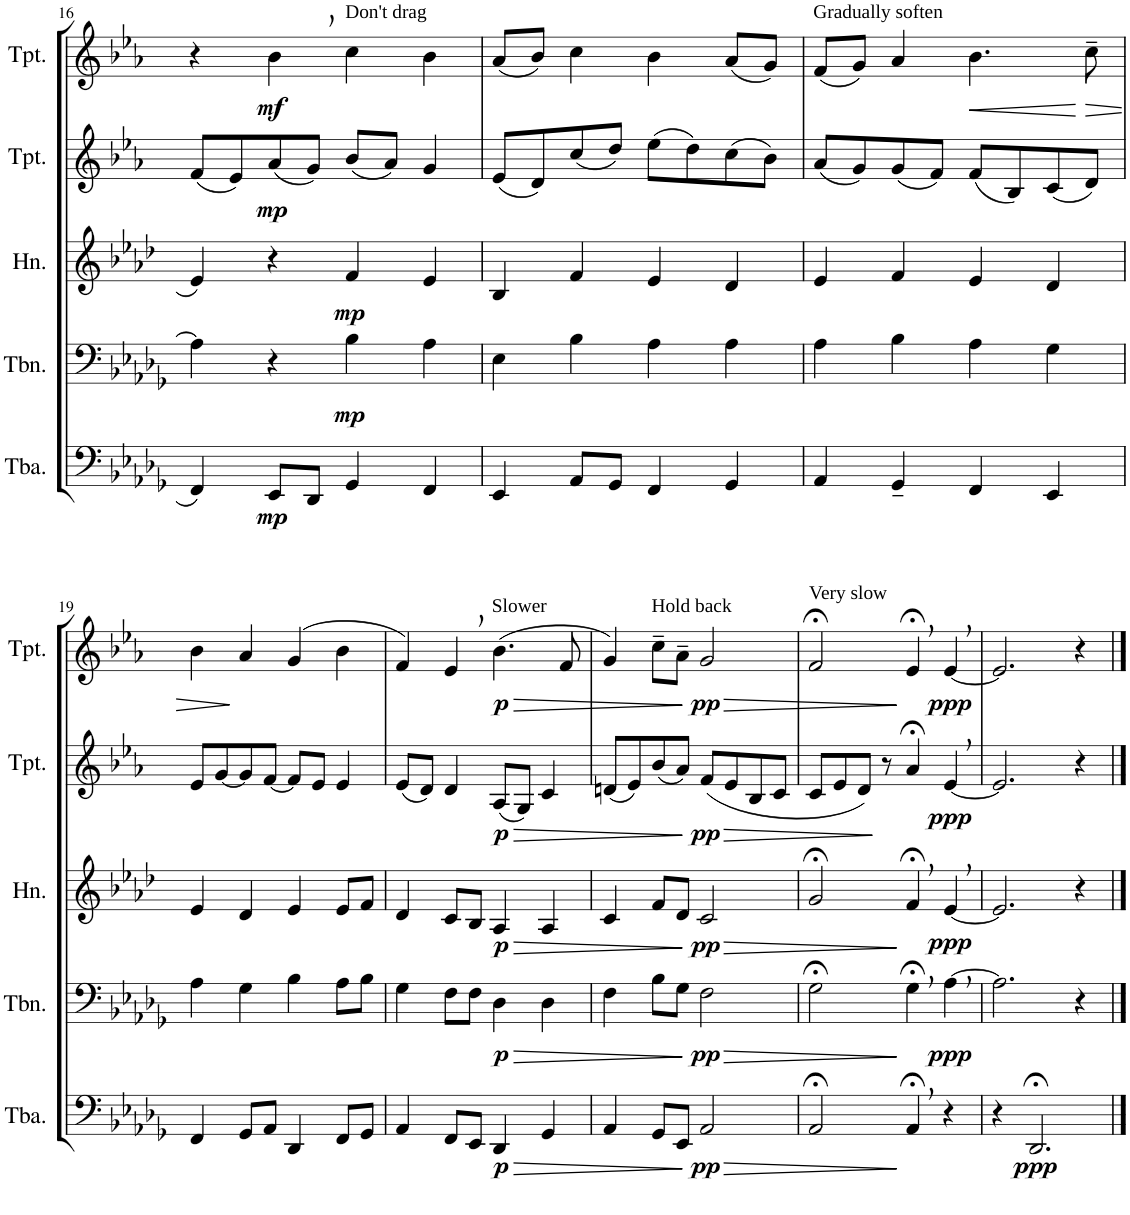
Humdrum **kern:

**kern	**dynam	**kern	**dynam	**kern	**dynam	**kern	**dynam	**kern	**dynam
*part5	*part5	*part4	*part4	*part3	*part3	*part2	*part2	*part1	*part1
*staff5	*staff5	*staff4	*staff4	*staff3	*staff3	*staff2	*staff2	*staff1	*staff1
*I"Tuba	*	*I"Trombone	*	*I"Horn in F	*	*I"Trumpet in Bb	*	*I"Trumpet in Bb	*
*I'Tba.	*	*I'Tbn.	*	*I'Hn.	*	*I'Tpt.	*	*I'Tpt.	*
!!LO:PB:g=z
*clefF4	*	*clefF4	*	*clefG2	*	*clefG2	*	*clefG2	*
*	*	*	*	*Trd4c7	*	*Trd1c2	*	*Trd1c2	*
*k[b-e-a-d-g-]	*	*k[b-e-a-d-g-]	*	*k[b-e-a-d-]	*	*k[b-e-a-]	*	*k[b-e-a-]	*
*D-:	*	*D-:	*	*A-:	*	*E-:	*	*E-:	*
*M4/4	*	*M4/4	*	*M4/4	*	*M4/4	*	*M4/4	*
=16	=16	=16	=16	=16	=16	=16	=16	=16	=16
4FF/	.	4A-\]	.	4e-/	.	(8f/L	.	4r	.
.	.	.	.	.	.	8e-/)	.	.	.
!	!LO:DY:b	!	!	!	!	!	!LO:DY:b	!	!LO:DY:b
8EE-/L	mp	4r	.	4r	.	(8a-/	mp	4b-,\	mf
8DD-/J	.	.	.	.	.	8g/J)	.	.	.
!	!	!	!	!	!	!	!	!LO:TX:a:t=Don't drag	!
!	!	!	!LO:DY:b	!	!LO:DY:b	!	!	!	!
4GG-/	.	4B-\	mp	4f/	mp	(8b-/L	.	4cc\	.
.	.	.	.	.	.	8a-/J)	.	.	.
4FF/	.	4A-\	.	4e-/	.	4g/	.	4b-\	.
=17	=17	=17	=17	=17	=17	=17	=17	=17	=17
4EE-/	.	4E-\	.	4B-/	.	(8e-/L	.	(8a-/L	.
.	.	.	.	.	.	8d/)	.	8b-/J)	.
8AA-/L	.	4B-\	.	4f/	.	(8cc/	.	4cc\	.
8GG-/J	.	.	.	.	.	8dd/J)	.	.	.
4FF/	.	4A-\	.	4e-/	.	(8ee-\L	.	4b-\	.
.	.	.	.	.	.	8dd\)	.	.	.
4GG-/	.	4A-\	.	4d-/	.	(8cc\	.	(8a-/L	.
.	.	.	.	.	.	8b-\J)	.	8g/J)	.
=18	=18	=18	=18	=18	=18	=18	=18	=18	=18
!	!	!	!	!	!	!	!	!LO:TX:a:t=Gradually soften	!
4AA-/	.	4A-\	.	4e-/	.	(8a-/L	.	(8f/L	.
.	.	.	.	.	.	8g/)	.	8g/J)	.
4GG-~/	.	4B-\	.	4f/	.	(8g/	.	4a-/	.
.	.	.	.	.	.	8f/J)	.	.	.
!	!	!	!	!	!	!	!	!	!LO:HP:b
4FF/	.	4A-\	.	4e-/	.	(8f/L	.	4.b-\	<
.	.	.	.	.	.	8B-/)	.	.	.
4EE-/	.	4G-\	.	4d-/	.	(8c/	.	.	.
!	!	!	!	!	!	!	!	!	!LO:HP:n=1:b
.	.	.	.	.	.	8d/J)	.	8cc~\	[ >
!!LO:LB:g=z
=19	=19	=19	=19	=19	=19	=19	=19	=19	=19
4FF/	.	4A-\	.	4e-/	.	8e-/L	.	4b-\	.
.	.	.	.	.	.	[<8g/	.	.	.
8GG-/L	.	4G-\	.	4d-/	.	8g/]	.	4a-/	]
8AA-/J	.	.	.	.	.	[<8f/J	.	.	.
4DD-/	.	4B-\	.	4e-/	.	8f/L]	.	(4g/	.
.	.	.	.	.	.	8e-/J	.	.	.
8FF/L	.	8A-\L	.	8e-/L	.	4e-/	.	4b-\	.
8GG-/J	.	8B-\J	.	8f/J	.	.	.	.	.
=20	=20	=20	=20	=20	=20	=20	=20	=20	=20
4AA-/	.	4G-\	.	4d-/	.	(8e-/L	.	4f/)	.
.	.	.	.	.	.	8d/J)	.	.	.
8FF/L	.	8F\L	.	8c/L	.	4d/	.	4e-,/	.
8EE-/J	.	8F\J	.	8B-/J	.	.	.	.	.
!	!	!	!	!	!	!	!	!LO:TX:a:t=Slower	!
!	!LO:HP:b	!	!LO:HP:b	!	!LO:HP:b	!	!LO:HP:b	!	!LO:HP:b
!	!LO:DY:n=1:b	!	!LO:DY:n=1:b	!	!LO:DY:n=1:b	!	!LO:DY:n=1:b	!	!LO:DY:n=1:b
4DD-/	> p	4D-\	> p	4A-/	> p	(8A-/L	> p	(4.b-\	> p
.	.	.	.	.	.	8G/J)	.	.	.
4GG-/	.	4D-\	.	4A-/	.	4c/	.	.	.
.	.	.	.	.	.	.	.	8f/	.
=21	=21	=21	=21	=21	=21	=21	=21	=21	=21
4AA-/	.	4F\	.	4c/	.	(8dn/L	.	4g/)	.
.	.	.	.	.	.	8e-/)	.	.	.
!	!	!	!	!	!	!	!	!LO:TX:a:t=Hold back	!
8GG-/L	.	8B-\L	.	8f/L	.	(8b-/	.	8cc~\L	.
8EE-/J	.	8G-\J	.	8d-/J	.	8a-/J)	.	8a-~\J	.
!	!LO:HP:n=1:b	!	!LO:HP:n=1:b	!	!LO:HP:n=1:b	!	!LO:HP:n=1:b	!	!LO:HP:n=1:b
!	!LO:DY:n=1:b	!	!LO:DY:n=1:b	!	!LO:DY:n=1:b	!	!LO:DY:n=1:b	!	!LO:DY:n=1:b
2AA-/	] > pp	2F\	] > pp	2c/	] > pp	(8f/L	] > pp	2g/	] > pp
.	.	.	.	.	.	8e-/	.	.	.
.	.	.	.	.	.	8B-/	.	.	.
.	.	.	.	.	.	8c/J	.	.	.
=22	=22	=22	=22	=22	=22	=22	=22	=22	=22
!	!	!	!	!	!	!	!	!LO:TX:a:t=Very slow	!
2AA-;</	.	2G-;<\	.	2g;</	.	8c/L	.	2f;</	.
.	.	.	.	.	.	8e-/	.	.	.
.	.	.	.	.	.	8d/J)	.	.	.
.	.	.	.	.	.	8r	]	.	.
4AA-;<,/	]	4G-;<,\	]	4f;<,/	]	4a-;</	.	4e-;<,/	]
!	!	!	!LO:DY:b	!	!LO:DY:b	!	!LO:DY:b	!	!LO:DY:b
4r	.	[>4A-,\	ppp	[<4e-,/	ppp	[<4e-,/	ppp	[<4e-,/	ppp
=23	=23	=23	=23	=23	=23	=23	=23	=23	=23
4r	.	2.A-\]	.	2.e-/]	.	2.e-/]	.	2.e-/]	.
!	!LO:DY:b	!	!	!	!	!	!	!	!
2.DD-;</	ppp	.	.	.	.	.	.	.	.
.	.	4r	.	4r	.	4r	.	4r	.
==	==	==	==	==	==	==	==	==	==
*-	*-	*-	*-	*-	*-	*-	*-	*-	*-
